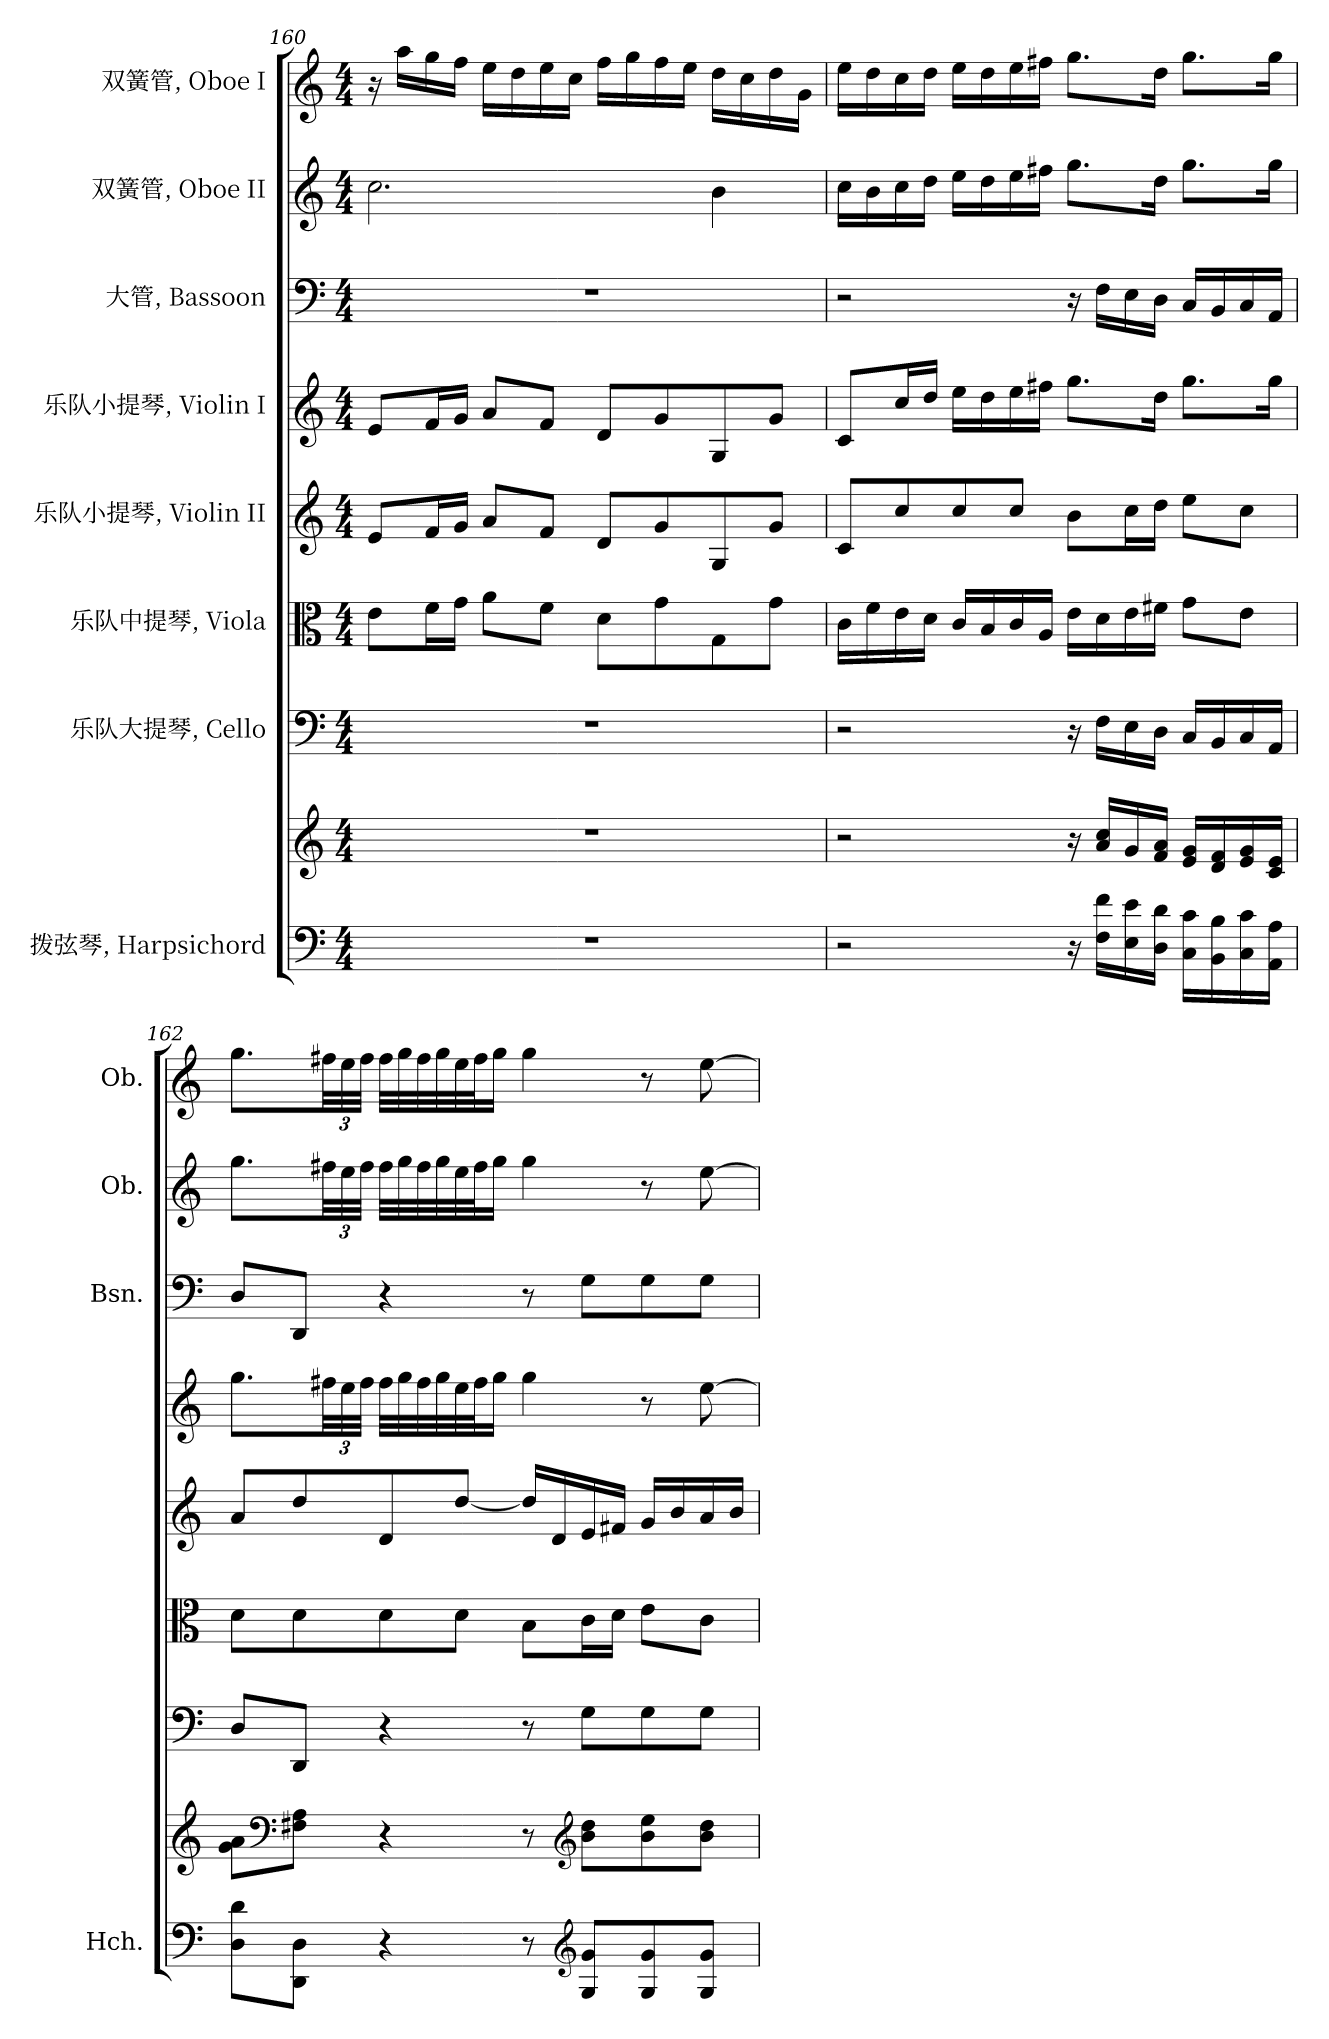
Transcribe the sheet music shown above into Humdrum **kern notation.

**kern	**kern	**kern	**kern	**kern	**kern	**kern	**kern	**kern
*part8	*part8	*part7	*part6	*part5	*part4	*part3	*part2	*part1
*staff9	*staff8	*staff7	*staff6	*staff5	*staff4	*staff3	*staff2	*staff1
*I"拨弦琴, Harpsichord	*	*I"乐队大提琴, Cello	*I"乐队中提琴, Viola	*I"乐队小提琴, Violin II	*I"乐队小提琴, Violin I	*I"大管, Bassoon	*I"双簧管, Oboe II	*I"双簧管, Oboe I
*I'Hch.	*	*	*	*	*	*I'Bsn.	*I'Ob.	*I'Ob.
!!LO:PB:g=z
*clefF4	*clefG2	*clefF4	*clefC3	*clefG2	*clefG2	*clefF4	*clefG2	*clefG2
*k[]	*k[]	*k[]	*k[]	*k[]	*k[]	*k[]	*k[]	*k[]
*M4/4	*M4/4	*M4/4	*M4/4	*M4/4	*M4/4	*M4/4	*M4/4	*M4/4
=160	=160	=160	=160	=160	=160	=160	=160	=160
1r	1r	1r	8e\L	8e/L	8e/L	1r	2.cc\	16r
.	.	.	.	.	.	.	.	16aa\LL
.	.	.	16f\L	16f/L	16f/L	.	.	16gg\
.	.	.	16g\JJ	16g/JJ	16g/JJ	.	.	16ff\JJ
.	.	.	8a\L	8a/L	8a/L	.	.	16ee\LL
.	.	.	.	.	.	.	.	16dd\
.	.	.	8f\J	8f/J	8f/J	.	.	16ee\
.	.	.	.	.	.	.	.	16cc\JJ
.	.	.	8d\L	8d/L	8d/L	.	.	16ff\LL
.	.	.	.	.	.	.	.	16gg\
.	.	.	8g\	8g/	8g/	.	.	16ff\
.	.	.	.	.	.	.	.	16ee\JJ
.	.	.	8G\	8G/	8G/	.	4b\	16dd\LL
.	.	.	.	.	.	.	.	16cc\
.	.	.	8g\J	8g/J	8g/J	.	.	16dd\
.	.	.	.	.	.	.	.	16g\JJ
=161	=161	=161	=161	=161	=161	=161	=161	=161
2r	2r	2r	16c\LL	8c/L	8c/L	2r	16cc\LL	16ee\LL
.	.	.	16f\	.	.	.	16b\	16dd\
.	.	.	16e\	8cc/	16cc/L	.	16cc\	16cc\
.	.	.	16d\JJ	.	16dd/JJ	.	16dd\JJ	16dd\JJ
.	.	.	16c/LL	8cc/	16ee\LL	.	16ee\LL	16ee\LL
.	.	.	16B/	.	16dd\	.	16dd\	16dd\
.	.	.	16c/	8cc/J	16ee\	.	16ee\	16ee\
.	.	.	16A/JJ	.	16ff#X\JJ	.	16ff#X\JJ	16ff#X\JJ
16r	16r	16r	16e\LL	8b\L	8.gg\L	16r	8.gg\L	8.gg\L
16F\ 16f\LL	16a/ 16cc/LL	16F\LL	16d\	.	.	16F\LL	.	.
16E\ 16e\	16g/	16E\	16e\	16cc\L	.	16E\	.	.
16D\ 16d\JJ	16f/ 16a/JJ	16D\JJ	16f#X\JJ	16dd\JJ	16dd\Jk	16D\JJ	16dd\Jk	16dd\Jk
16C\ 16c\LL	16e/ 16g/LL	16C/LL	8g\L	8ee\L	8.gg\L	16C/LL	8.gg\L	8.gg\L
16BB\ 16B\	16d/ 16f/	16BB/	.	.	.	16BB/	.	.
16C\ 16c\	16e/ 16g/	16C/	8e\J	8cc\J	.	16C/	.	.
16AA\ 16A\JJ	16c/ 16e/JJ	16AA/JJ	.	.	16gg\Jk	16AA/JJ	16gg\Jk	16gg\Jk
!!LO:PB:g=z
=162	=162	=162	=162	=162	=162	=162	=162	=162
8D\ 8d\L	8g\ 8a\L	8D/L	8d\L	8a/L	8.gg\L	8D/L	8.gg\L	8.gg\L
*	*clefF4	*	*	*	*	*	*	*
8DD\ 8D\J	8F#X\ 8A\J	8DD/J	8d\	8dd/	.	8DD/J	.	.
*	*	*	*	*	*Xbrackettup	*	*Xbrackettup	*Xbrackettup
.	.	.	.	.	48ff#X\LL	.	48ff#X\LL	48ff#X\LL
.	.	.	.	.	48ee\	.	48ee\	48ee\
.	.	.	.	.	48ff#\JJJ	.	48ff#\JJJ	48ff#\JJJ
4r	4r	4r	8d\	8d/	32ff#\LLL	4r	32ff#\LLL	32ff#\LLL
.	.	.	.	.	32gg\	.	32gg\	32gg\
.	.	.	.	.	32ff#\	.	32ff#\	32ff#\
.	.	.	.	.	32gg\	.	32gg\	32gg\
.	.	.	8d\J	[8dd/J	32ee\	.	32ee\	32ee\
.	.	.	.	.	32ff#\J	.	32ff#\J	32ff#\J
.	.	.	.	.	16gg\JJ	.	16gg\JJ	16gg\JJ
8r	8r	8r	8B\L	16dd/LL]	4gg\	8r	4gg\	4gg\
.	.	.	.	16d/	.	.	.	.
*clefG2	*clefG2	*	*	*	*	*	*	*
8G/ 8g/L	8b\ 8dd\L	8G\L	16c\L	16e/	.	8G\L	.	.
.	.	.	16d\JJ	16f#X/JJ	.	.	.	.
8G/ 8g/	8b\ 8ee\	8G\	8e\L	16g/LL	8r	8G\	8r	8r
.	.	.	.	16b/	.	.	.	.
8G/ 8g/J	8b\ 8dd\J	8G\J	8c\J	16a/	[8ee\	8G\J	[8ee\	[8ee\
.	.	.	.	16b/JJ	.	.	.	.
=	=	=	=	=	=	=	=	=
*-	*-	*-	*-	*-	*-	*-	*-	*-
